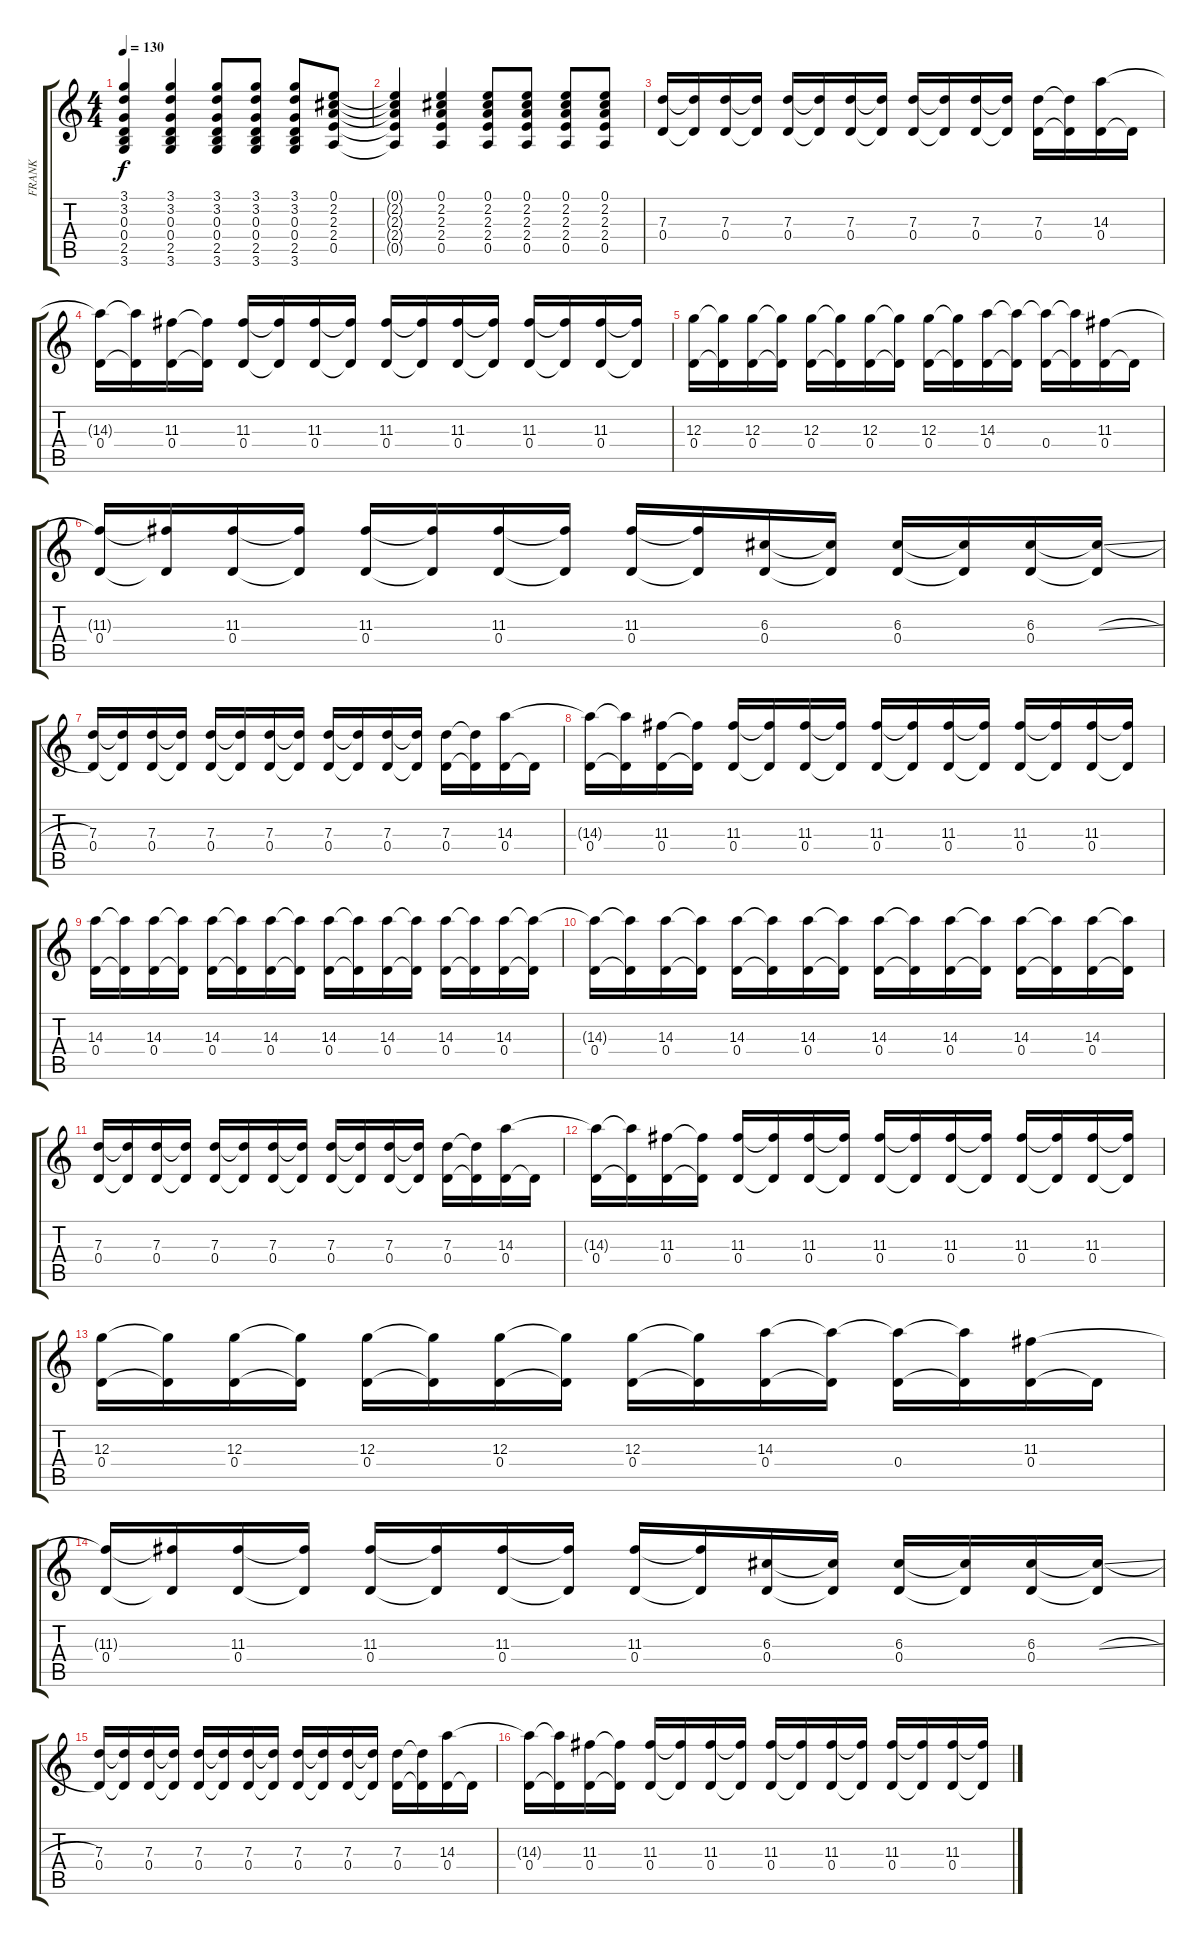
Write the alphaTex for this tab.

\track ("FRANK" "FRANK") {instrument acousticguitarsteel}
\staff {score tabs}
\tuning (E4 B3 G3 D3 A2 E2) {hide}
\ts (4 4)
\tempo 130
\clef g2
\ks c
(3.1 3.2 0.3 0.4 2.5 3.6).4{dy f} (3.1 3.2 0.3 0.4 2.5 3.6).4 (3.1 3.2 0.3 0.4 2.5 3.6).8 (3.1 3.2 0.3 0.4 2.5 3.6).8 (3.1 3.2 0.3 0.4 2.5 3.6).8 (0.1 2.2 2.3 2.4 0.5).8 |
(0.1{t} 2.2{t} 2.3{t} 2.4{t} 0.5{t}).4 (0.1 2.2 2.3 2.4 0.5).4 (0.1 2.2 2.3 2.4 0.5).8 (0.1 2.2 2.3 2.4 0.5).8 (0.1 2.2 2.3 2.4 0.5).8 (0.1 2.2 2.3 2.4 0.5).8 |
(7.3 0.4).16 (7.3{t} 0.4{t}).16 (7.3 0.4).16 (7.3{t} 0.4{t}).16 (7.3 0.4).16 (7.3{t} 0.4{t}).16 (7.3 0.4).16 (7.3{t} 0.4{t}).16 (7.3 0.4).16 (7.3{t} 0.4{t}).16 (7.3 0.4).16 (7.3{t} 0.4{t}).16 (7.3 0.4).16 (7.3{t} 0.4{t}).16 (14.3 0.4).16 0.4{t}.16 |
(14.3{t} 0.4).16 (14.3{t} 0.4{t}).16 (11.3 0.4).16 (11.3{t} 0.4{t}).16 (11.3 0.4).16 (11.3{t} 0.4{t}).16 (11.3 0.4).16 (11.3{t} 0.4{t}).16 (11.3 0.4).16 (11.3{t} 0.4{t}).16 (11.3 0.4).16 (11.3{t} 0.4{t}).16 (11.3 0.4).16 (11.3{t} 0.4{t}).16 (11.3 0.4).16 (11.3{t} 0.4{t}).16 |
(12.3 0.4).16 (12.3{t} 0.4{t}).16 (12.3 0.4).16 (12.3{t} 0.4{t}).16 (12.3 0.4).16 (12.3{t} 0.4{t}).16 (12.3 0.4).16 (12.3{t} 0.4{t}).16 (12.3 0.4).16 (12.3{t} 0.4{t}).16 (14.3 0.4).16 (14.3{t} 0.4{t}).16 (14.3{t} 0.4).16 (14.3{t} 0.4{t}).16 (11.3 0.4).16 0.4{t}.16 |
(11.3{t} 0.4).16 (11.3{t} 0.4{t}).16 (11.3 0.4).16 (11.3{t} 0.4{t}).16 (11.3 0.4).16 (11.3{t} 0.4{t}).16 (11.3 0.4).16 (11.3{t} 0.4{t}).16 (11.3 0.4).16 (11.3{t} 0.4{t}).16 (6.3 0.4).16 (6.3{t} 0.4{t}).16 (6.3 0.4).16 (6.3{t} 0.4{t}).16 (6.3 0.4).16 (6.3{sl t} 0.4{t}).16 |
(7.3 0.4).16 (7.3{t} 0.4{t}).16 (7.3 0.4).16 (7.3{t} 0.4{t}).16 (7.3 0.4).16 (7.3{t} 0.4{t}).16 (7.3 0.4).16 (7.3{t} 0.4{t}).16 (7.3 0.4).16 (7.3{t} 0.4{t}).16 (7.3 0.4).16 (7.3{t} 0.4{t}).16 (7.3 0.4).16 (7.3{t} 0.4{t}).16 (14.3 0.4).16 0.4{t}.16 |
(14.3{t} 0.4).16 (14.3{t} 0.4{t}).16 (11.3 0.4).16 (11.3{t} 0.4{t}).16 (11.3 0.4).16 (11.3{t} 0.4{t}).16 (11.3 0.4).16 (11.3{t} 0.4{t}).16 (11.3 0.4).16 (11.3{t} 0.4{t}).16 (11.3 0.4).16 (11.3{t} 0.4{t}).16 (11.3 0.4).16 (11.3{t} 0.4{t}).16 (11.3 0.4).16 (11.3{t} 0.4{t}).16 |
(14.3 0.4).16 (14.3{t} 0.4{t}).16 (14.3 0.4).16 (14.3{t} 0.4{t}).16 (14.3 0.4).16 (14.3{t} 0.4{t}).16 (14.3 0.4).16 (14.3{t} 0.4{t}).16 (14.3 0.4).16 (14.3{t} 0.4{t}).16 (14.3 0.4).16 (14.3{t} 0.4{t}).16 (14.3 0.4).16 (14.3{t} 0.4{t}).16 (14.3 0.4).16 (14.3{t} 0.4{t}).16 |
(14.3{t} 0.4).16 (14.3{t} 0.4{t}).16 (14.3 0.4).16 (14.3{t} 0.4{t}).16 (14.3 0.4).16 (14.3{t} 0.4{t}).16 (14.3 0.4).16 (14.3{t} 0.4{t}).16 (14.3 0.4).16 (14.3{t} 0.4{t}).16 (14.3 0.4).16 (14.3{t} 0.4{t}).16 (14.3 0.4).16 (14.3{t} 0.4{t}).16 (14.3 0.4).16 (14.3{t} 0.4{t}).16 |
(7.3 0.4).16 (7.3{t} 0.4{t}).16 (7.3 0.4).16 (7.3{t} 0.4{t}).16 (7.3 0.4).16 (7.3{t} 0.4{t}).16 (7.3 0.4).16 (7.3{t} 0.4{t}).16 (7.3 0.4).16 (7.3{t} 0.4{t}).16 (7.3 0.4).16 (7.3{t} 0.4{t}).16 (7.3 0.4).16 (7.3{t} 0.4{t}).16 (14.3 0.4).16 0.4{t}.16 |
(14.3{t} 0.4).16 (14.3{t} 0.4{t}).16 (11.3 0.4).16 (11.3{t} 0.4{t}).16 (11.3 0.4).16 (11.3{t} 0.4{t}).16 (11.3 0.4).16 (11.3{t} 0.4{t}).16 (11.3 0.4).16 (11.3{t} 0.4{t}).16 (11.3 0.4).16 (11.3{t} 0.4{t}).16 (11.3 0.4).16 (11.3{t} 0.4{t}).16 (11.3 0.4).16 (11.3{t} 0.4{t}).16 |
(12.3 0.4).16 (12.3{t} 0.4{t}).16 (12.3 0.4).16 (12.3{t} 0.4{t}).16 (12.3 0.4).16 (12.3{t} 0.4{t}).16 (12.3 0.4).16 (12.3{t} 0.4{t}).16 (12.3 0.4).16 (12.3{t} 0.4{t}).16 (14.3 0.4).16 (14.3{t} 0.4{t}).16 (14.3{t} 0.4).16 (14.3{t} 0.4{t}).16 (11.3 0.4).16 0.4{t}.16 |
(11.3{t} 0.4).16 (11.3{t} 0.4{t}).16 (11.3 0.4).16 (11.3{t} 0.4{t}).16 (11.3 0.4).16 (11.3{t} 0.4{t}).16 (11.3 0.4).16 (11.3{t} 0.4{t}).16 (11.3 0.4).16 (11.3{t} 0.4{t}).16 (6.3 0.4).16 (6.3{t} 0.4{t}).16 (6.3 0.4).16 (6.3{t} 0.4{t}).16 (6.3 0.4).16 (6.3{sl t} 0.4{t}).16 |
(7.3 0.4).16 (7.3{t} 0.4{t}).16 (7.3 0.4).16 (7.3{t} 0.4{t}).16 (7.3 0.4).16 (7.3{t} 0.4{t}).16 (7.3 0.4).16 (7.3{t} 0.4{t}).16 (7.3 0.4).16 (7.3{t} 0.4{t}).16 (7.3 0.4).16 (7.3{t} 0.4{t}).16 (7.3 0.4).16 (7.3{t} 0.4{t}).16 (14.3 0.4).16 0.4{t}.16 |
(14.3{t} 0.4).16 (14.3{t} 0.4{t}).16 (11.3 0.4).16 (11.3{t} 0.4{t}).16 (11.3 0.4).16 (11.3{t} 0.4{t}).16 (11.3 0.4).16 (11.3{t} 0.4{t}).16 (11.3 0.4).16 (11.3{t} 0.4{t}).16 (11.3 0.4).16 (11.3{t} 0.4{t}).16 (11.3 0.4).16 (11.3{t} 0.4{t}).16 (11.3 0.4).16 (11.3{t} 0.4{t}).16
